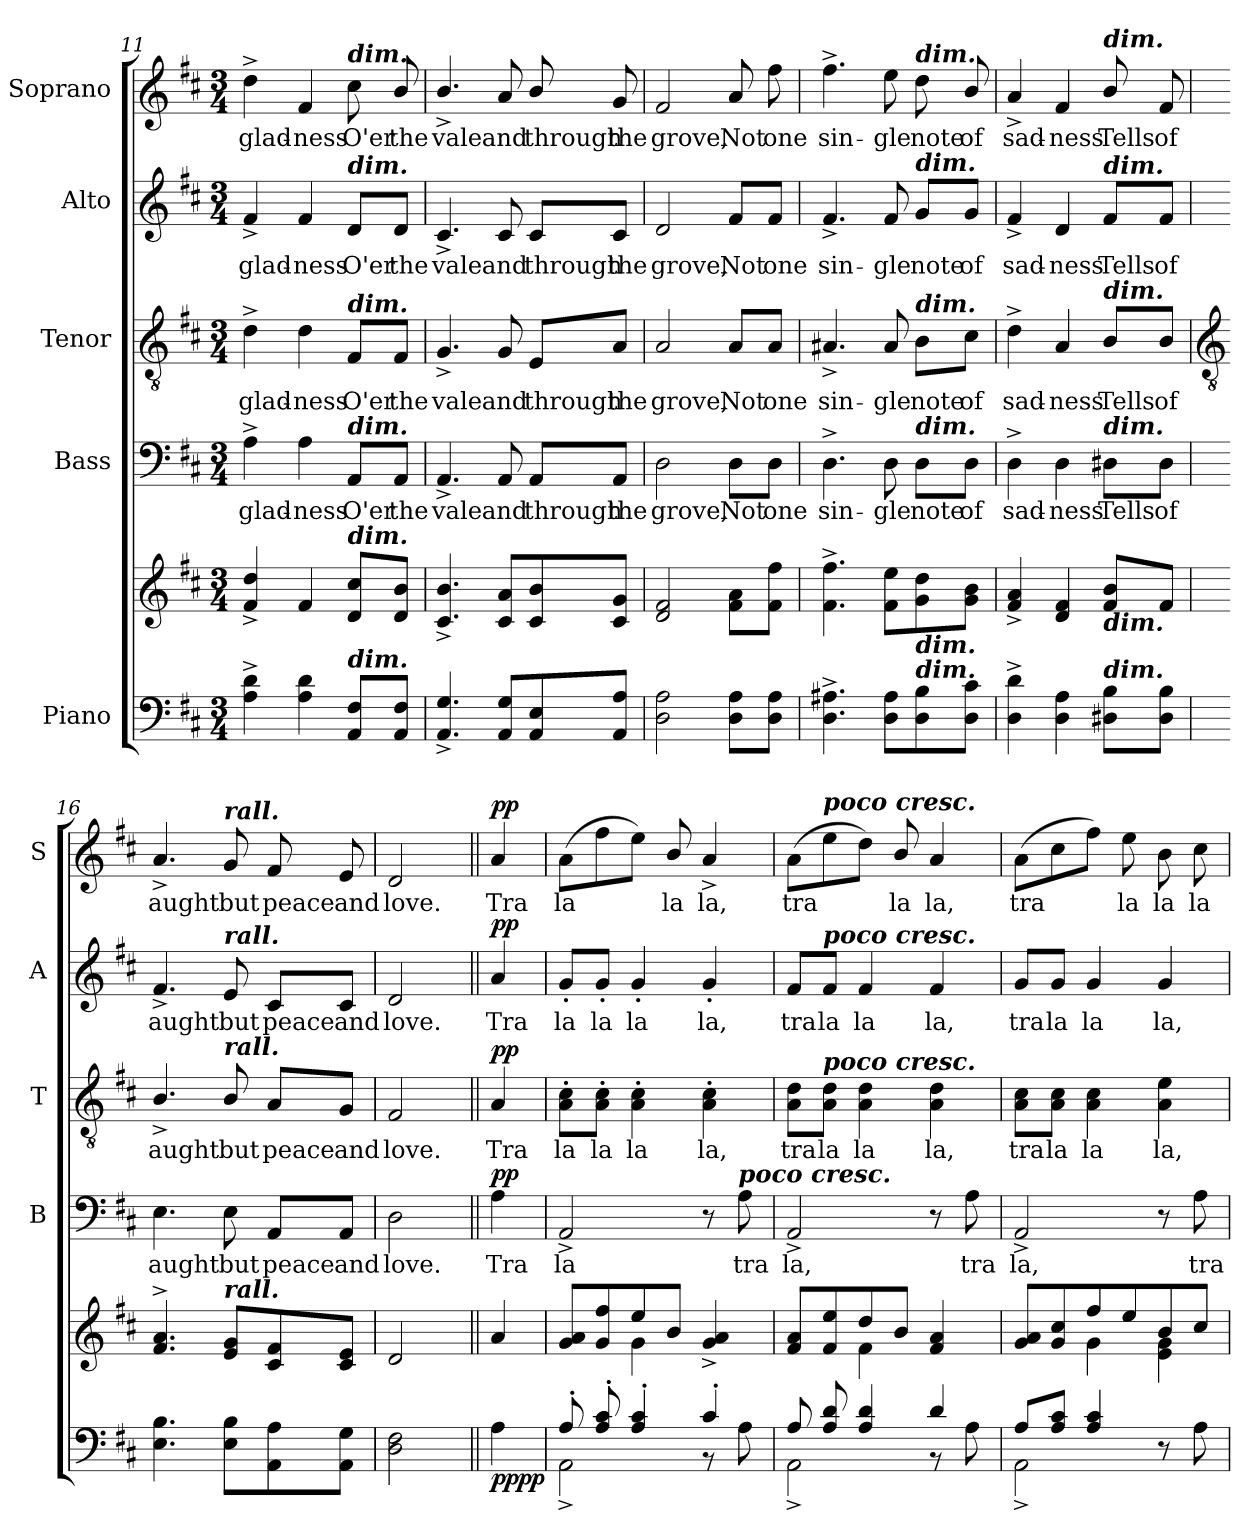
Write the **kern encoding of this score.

**kern	**kern	**dynam	**kern	**text	**dynam	**kern	**text	**dynam	**kern	**text	**dynam	**kern	**text	**dynam
*part5	*part5	*part5	*part4	*part4	*part4	*part3	*part3	*part3	*part2	*part2	*part2	*part1	*part1	*part1
*staff6	*staff5	*staff5/6	*staff4	*staff4	*staff4	*staff3	*staff3	*staff3	*staff2	*staff2	*staff2	*staff1	*staff1	*staff1
*I"Piano	*	*	*I"Bass	*	*	*I"Tenor	*	*	*I"Alto	*	*	*I"Soprano	*	*
*	*	*	*I'B	*	*	*I'T	*	*	*I'A	*	*	*I'S	*	*
!!LO:LB:g=z
*clefF4	*clefG2	*	*clefF4	*	*	*clefGv2	*	*	*clefG2	*	*	*clefG2	*	*
*k[f#c#]	*k[f#c#]	*	*k[f#c#]	*	*	*k[f#c#]	*	*	*k[f#c#]	*	*	*k[f#c#]	*	*
*D:	*D:	*	*D:	*	*	*D:	*	*	*D:	*	*	*D:	*	*
*M3/4	*M3/4	*	*M3/4	*	*	*M3/4	*	*	*M3/4	*	*	*M3/4	*	*
=11	=11	=11	=11	=11	=11	=11	=11	=11	=11	=11	=11	=11	=11	=11
!	!	!	!	!LO:LY:b	!	!	!LO:LY:b	!	!	!LO:LY:b	!	!	!LO:LY:b	!
4A^ 4d^	4f#^ 4dd^	.	4A^	glad-	.	4d^	glad-	.	4f#^	glad-	.	4dd^	glad-	.
!	!	!	!	!LO:LY:b	!	!	!LO:LY:b	!	!	!LO:LY:b	!	!	!LO:LY:b	!
4A 4d	4f#	.	4A	-ness	.	4d	-ness	.	4f#	-ness	.	4f#	-ness	.
!	!	!	!	!	!	!	!	!	!	!	!	!LO:TX:a:Bi:t=dim.	!	!
!	!	!	!	!	!	!	!	!	!LO:TX:a:Bi:t=dim.	!	!	!	!	!
!	!	!	!	!	!	!LO:TX:a:Bi:t=dim.	!	!	!	!	!	!	!	!
!	!	!	!LO:TX:a:Bi:t=dim.	!	!	!	!	!	!	!	!	!	!	!
!	!LO:TX:a:Bi:t=dim.	!	!	!	!	!	!	!	!	!	!	!	!	!
!LO:TX:a:Bi:t=dim.	!	!	!	!	!	!	!	!	!	!	!	!	!	!
!	!	!	!	!LO:LY:b	!	!	!LO:LY:b	!	!	!LO:LY:b	!	!	!LO:LY:b	!
8AA 8F#L	8d 8cc#L	.	8AA/L	O'er	.	8F#/L	O'er	.	8d/L	O'er	.	8cc#	O'er	.
!	!	!	!	!LO:LY:b	!	!	!LO:LY:b	!	!	!LO:LY:b	!	!	!LO:LY:b	!
8AA/ 8F#/J	8d/ 8b/J	.	8AA/J	the	.	8F#/J	the	.	8d/J	the	.	8b/	the	.
=12	=12	=12	=12	=12	=12	=12	=12	=12	=12	=12	=12	=12	=12	=12
!	!	!	!	!LO:LY:b	!	!	!LO:LY:b	!	!	!LO:LY:b	!	!	!LO:LY:b	!
4.AA/^ 4.G/^	4.c#/^ 4.b/^	.	4.AA^/	vale	.	4.G^/	vale	.	4.c#^/	vale	.	4.b^/	vale	.
!	!	!	!	!LO:LY:b	!	!	!LO:LY:b	!	!	!LO:LY:b	!	!	!LO:LY:b	!
8AA 8GL	8c# 8aL	.	8AA	and	.	8G	and	.	8c#	and	.	8a	and	.
!	!	!	!	!LO:LY:b	!	!	!LO:LY:b	!	!	!LO:LY:b	!	!	!LO:LY:b	!
8AA/ 8E/	8c#/ 8b/	.	8AA/L	through	.	8E/L	through	.	8c#/L	through	.	8b/	through	.
!	!	!	!	!LO:LY:b	!	!	!LO:LY:b	!	!	!LO:LY:b	!	!	!LO:LY:b	!
8AA 8AJ	8c# 8gJ	.	8AA/J	the	.	8A/J	the	.	8c#/J	the	.	8g	the	.
=13	=13	=13	=13	=13	=13	=13	=13	=13	=13	=13	=13	=13	=13	=13
!	!	!	!	!LO:LY:b	!	!	!LO:LY:b	!	!	!LO:LY:b	!	!	!LO:LY:b	!
2D 2A	2d 2f#	.	2D	grove,	.	2A	grove,	.	2d	grove,	.	2f#	grove,	.
!	!	!	!	!LO:LY:b	!	!	!LO:LY:b	!	!	!LO:LY:b	!	!	!LO:LY:b	!
8D 8AL	8f# 8aL	.	8D\L	Not	.	8A/L	Not	.	8f#/L	Not	.	8a	Not	.
!	!	!	!	!LO:LY:b	!	!	!LO:LY:b	!	!	!LO:LY:b	!	!	!LO:LY:b	!
8D 8AJ	8f# 8ff#J	.	8D\J	one	.	8A/J	one	.	8f#/J	one	.	8ff#	one	.
=14	=14	=14	=14	=14	=14	=14	=14	=14	=14	=14	=14	=14	=14	=14
!	!	!	!	!LO:LY:b	!	!	!LO:LY:b	!	!	!LO:LY:b	!	!	!LO:LY:b	!
4.D^ 4.A#X^	4.f#^ 4.ff#^	.	4.D^	sin-	.	4.A#X^	sin-	.	4.f#^	sin-	.	4.ff#^	sin-	.
!	!	!	!	!LO:LY:b	!	!	!LO:LY:b	!	!	!LO:LY:b	!	!	!LO:LY:b	!
8D 8A#L	8f# 8eeL	.	8D	-gle	.	8A#	-gle	.	8f#	-gle	.	8ee	-gle	.
!	!	!	!	!	!	!	!	!	!	!	!	!LO:TX:a:Bi:t=dim.	!	!
!	!	!	!	!	!	!	!	!	!LO:TX:a:Bi:t=dim.	!	!	!	!	!
!	!	!	!	!	!	!LO:TX:a:Bi:t=dim.	!	!	!	!	!	!	!	!
!	!	!	!LO:TX:a:Bi:t=dim.	!	!	!	!	!	!	!	!	!	!	!
!	!LO:TX:b:Bi:t=dim.	!	!	!	!	!	!	!	!	!	!	!	!	!
!LO:TX:a:Bi:t=dim.	!	!	!	!	!	!	!	!	!	!	!	!	!	!
!	!	!	!	!LO:LY:b	!	!	!LO:LY:b	!	!	!LO:LY:b	!	!	!LO:LY:b	!
8D 8B	8g 8dd	.	8D\L	note	.	8B\L	note	.	8g/L	note	.	8dd	note	.
!	!	!	!	!LO:LY:b	!	!	!LO:LY:b	!	!	!LO:LY:b	!	!	!LO:LY:b	!
8D 8c#J	8g 8bJ	.	8D\J	of	.	8c#\J	of	.	8g/J	of	.	8b/	of	.
=15	=15	=15	=15	=15	=15	=15	=15	=15	=15	=15	=15	=15	=15	=15
!	!	!	!	!LO:LY:b	!	!	!LO:LY:b	!	!	!LO:LY:b	!	!	!LO:LY:b	!
4D^ 4d^	4f#^ 4a^	.	4D^	sad-	.	4d^	sad-	.	4f#^	sad-	.	4a^	sad-	.
!	!	!	!	!LO:LY:b	!	!	!LO:LY:b	!	!	!LO:LY:b	!	!	!LO:LY:b	!
4D 4A	4d 4f#	.	4D	-ness	.	4A	-ness	.	4d	-ness	.	4f#	-ness	.
!	!	!	!	!	!	!	!	!	!	!	!	!LO:TX:a:Bi:t=dim.	!	!
!	!	!	!	!	!	!	!	!	!LO:TX:a:Bi:t=dim.	!	!	!	!	!
!	!	!	!	!	!	!LO:TX:a:Bi:t=dim.	!	!	!	!	!	!	!	!
!	!	!	!LO:TX:a:Bi:t=dim.	!	!	!	!	!	!	!	!	!	!	!
!	!LO:TX:b:Bi:t=dim.	!	!	!	!	!	!	!	!	!	!	!	!	!
!LO:TX:a:Bi:t=dim.	!	!	!	!	!	!	!	!	!	!	!	!	!	!
!	!	!	!	!LO:LY:b	!	!	!LO:LY:b	!	!	!LO:LY:b	!	!	!LO:LY:b	!
8D#X 8BL	8f# 8bL	.	8D#X\L	Tells	.	8B/L	Tells	.	8f#/L	Tells	.	8b/	Tells	.
!	!	!	!	!LO:LY:b	!	!	!LO:LY:b	!	!	!LO:LY:b	!	!	!LO:LY:b	!
8D# 8BJ	8f#J	.	8D#\J	of	.	8B/J	of	.	8f#/J	of	.	8f#/	of	.
!!LO:LB:g=z
=16	=16	=16	=16	=16	=16	=16	=16	=16	=16	=16	=16	=16	=16	=16
*	*	*	*	*	*	*clefGv2	*	*	*	*	*	*	*	*
*	*^	*	*	*	*	*	*	*	*	*	*	*	*	*
!LO:N:vis=1	!	!LO:N:vis=1	!	!	!LO:LY:b	!	!	!LO:LY:b	!	!	!LO:LY:b	!	!	!LO:LY:b	!
*^	*	*	*	*	*	*	*	*	*	*	*	*	*	*	*
2.ryy	4.E\ 4.B\	4.f#/^ 4.a/^	2.ryy	.	4.E	aught	.	4.B^/	aught	.	4.f#^	aught	.	4.a^	aught	.
!	!	!	!	!	!	!	!	!	!	!	!	!	!	!LO:TX:a:Bi:t=rall.	!	!
!	!	!	!	!	!	!	!	!	!	!	!LO:TX:a:Bi:t=rall.	!	!	!	!	!
!	!	!	!	!	!	!	!	!LO:TX:a:Bi:t=rall.	!	!	!	!	!	!	!	!
!	!	!LO:TX:a:Bi:t=rall.	!	!	!	!	!	!	!	!	!	!	!	!	!	!
!	!	!	!	!	!	!LO:LY:b	!	!	!LO:LY:b	!	!	!LO:LY:b	!	!	!LO:LY:b	!
.	8E\ 8B\L	8e/ 8g/L	.	.	8E	but	.	8B/	but	.	8e	but	.	8g	but	.
!	!	!	!	!	!	!LO:LY:b	!	!	!LO:LY:b	!	!	!LO:LY:b	!	!	!LO:LY:b	!
.	8AA\ 8A\	8c#/ 8f#/	.	.	8AA/L	peace	.	8A/L	peace	.	8c#/L	peace	.	8f#	peace	.
!	!	!	!	!	!	!LO:LY:b	!	!	!LO:LY:b	!	!	!LO:LY:b	!	!	!LO:LY:b	!
.	8AA\ 8G\J	8c#/ 8e/J	.	.	8AA/J	and	.	8G/J	and	.	8c#/J	and	.	8e	and	.
=17	=17	=17	=17	=17	=17	=17	=17	=17	=17	=17	=17	=17	=17	=17	=17	=17
!	!	!	!	!	!	!LO:LY:b	!	!	!LO:LY:b	!	!	!LO:LY:b	!	!	!LO:LY:b	!
2ryy	2D\ 2F#\	2d/	2ryy	.	2D	love.	.	2F#	love.	.	2d	love.	.	2d	love.	.
=18||	=18||	=18||	=18||	=18||	=18||	=18||	=18||	=18||	=18||	=18||	=18||	=18||	=18||	=18||	=18||	=18||
!	!	!	!	!LO:DY:b=2	!	!LO:LY:b	!	!	!LO:LY:b	!	!	!LO:LY:b	!	!	!LO:LY:b	!
!	!	!	!	!LO:DY:n=1:b	!	!	!LO:DY:b	!	!	!LO:DY:b	!	!	!LO:DY:b	!	!	!LO:DY:b
4ryy	4A\	4a/	4ryy	pp pp	4A	Tra	pp	4A	Tra	pp	4a	Tra	pp	4a	Tra	pp
=19	=19	=19	=19	=19	=19	=19	=19	=19	=19	=19	=19	=19	=19	=19	=19	=19
!	!	!	!	!	!	!LO:LY:b	!	!	!LO:LY:b	!	!	!LO:LY:b	!	!	!LO:LY:b	!
8A'/	2AA^\	8g/ 8a/L	4ryy	.	2AA^	la	.	8A'\ 8c#'\L	la	.	8g'/L	la	.	(>8aL	la	.
!	!	!	!	!	!	!	!	!	!LO:LY:b	!	!	!LO:LY:b	!	!	!	!
8A/' 8c#/'	.	8g/ 8ff#/	.	.	.	.	.	8A'\ 8c#'\J	la	.	8g'/J	la	.	8ff#	.	.
!	!	!	!	!	!	!	!	!	!LO:LY:b	!	!	!LO:LY:b	!	!	!	!
4A/' 4c#/'	.	8ee/	4g\	.	.	.	.	4A' 4c#'	la	.	4g'	la	.	8eeJ)	.	.
!	!	!	!	!	!	!	!	!	!	!	!	!	!	!	!LO:LY:b	!
.	.	8b/J	.	.	.	.	.	.	.	.	.	.	.	8b/	la	.
!	!	!	!	!	!	!	!	!	!LO:LY:b	!	!	!LO:LY:b	!	!	!LO:LY:b	!
4c#'/	8r	4g/^ 4a/^	4ryy	.	8r	.	.	4A' 4c#'	la,	.	4g'	la,	.	4a^	la,	.
!	!	!	!	!	!LO:TX:a:Bi:t=poco cresc.	!	!	!	!	!	!	!	!	!	!	!
!	!	!	!	!	!	!LO:LY:b	!	!	!	!	!	!	!	!	!	!
.	8A\	.	.	.	8A	tra	.	.	.	.	.	.	.	.	.	.
=20	=20	=20	=20	=20	=20	=20	=20	=20	=20	=20	=20	=20	=20	=20	=20	=20
!	!	!	!	!	!	!LO:LY:b	!	!	!LO:LY:b	!	!	!LO:LY:b	!	!	!LO:LY:b	!
8A/	2AA^\	8f#/ 8a/L	4ryy	.	2AA^	la,	.	8A\ 8d\L	tra	.	8f#/L	tra	.	(>8aL	tra	.
!	!	!	!	!	!	!	!	!	!	!	!	!	!	!LO:TX:a:Bi:t=poco cresc.	!	!
!	!	!	!	!	!	!	!	!	!	!	!LO:TX:a:Bi:t=poco cresc.	!	!	!	!	!
!	!	!	!	!	!	!	!	!LO:TX:a:Bi:t=poco cresc.	!	!	!	!	!	!	!	!
!	!	!	!	!	!	!	!	!	!LO:LY:b	!	!	!LO:LY:b	!	!	!	!
8A/ 8d/	.	8f#/ 8ee/	.	.	.	.	.	8A\ 8d\J	la	.	8f#/J	la	.	8ee	.	.
!	!	!	!	!	!	!	!	!	!LO:LY:b	!	!	!LO:LY:b	!	!	!	!
4A/ 4d/	.	8dd/	4f#\	.	.	.	.	4A 4d	la	.	4f#	la	.	8ddJ)	.	.
!	!	!	!	!	!	!	!	!	!	!	!	!	!	!	!LO:LY:b	!
.	.	8b/J	.	.	.	.	.	.	.	.	.	.	.	8b/	la	.
!	!	!	!	!	!	!	!	!	!LO:LY:b	!	!	!LO:LY:b	!	!	!LO:LY:b	!
4d/	8r	4f#/ 4a/	4ryy	.	8r	.	.	4A 4d	la,	.	4f#	la,	.	4a	la,	.
!	!	!	!	!	!	!LO:LY:b	!	!	!	!	!	!	!	!	!	!
.	8A\	.	.	.	8A	tra	.	.	.	.	.	.	.	.	.	.
=21	=21	=21	=21	=21	=21	=21	=21	=21	=21	=21	=21	=21	=21	=21	=21	=21
!	!	!	!	!	!	!LO:LY:b	!	!	!LO:LY:b	!	!	!LO:LY:b	!	!	!LO:LY:b	!
8A/L	2AA^\	8g/ 8a/L	4ryy	.	2AA^	la,	.	8A\ 8c#\L	tra	.	8g/L	tra	.	(>8aL	tra	.
!	!	!	!	!	!	!	!	!	!LO:LY:b	!	!	!LO:LY:b	!	!	!	!
8A/ 8c#/J	.	8g/ 8cc#/	.	.	.	.	.	8A\ 8c#\J	la	.	8g/J	la	.	8cc#	.	.
!	!	!	!	!	!	!	!	!	!LO:LY:b	!	!	!LO:LY:b	!	!	!	!
4A/ 4c#/	.	8ff#/	4g\	.	.	.	.	4A 4c#	la	.	4g	la	.	8ff#J)	.	.
!	!	!	!	!	!	!	!	!	!	!	!	!	!	!	!LO:LY:b	!
.	.	8ee/	.	.	.	.	.	.	.	.	.	.	.	8ee	la	.
!	!	!	!	!	!	!	!	!	!LO:LY:b	!	!	!LO:LY:b	!	!	!LO:LY:b	!
4ryy	8r	8b/	4e\ 4g\	.	8r	.	.	4A 4e	la,	.	4g	la,	.	8b	la	.
!	!	!	!	!	!	!LO:LY:b	!	!	!	!	!	!	!	!	!LO:LY:b	!
.	8A\	8cc#/J	.	.	8A	tra	.	.	.	.	.	.	.	8cc#	la	.
*v	*v	*	*	*	*	*	*	*	*	*	*	*	*	*	*	*
*	*v	*v	*	*	*	*	*	*	*	*	*	*	*	*	*
=	=	=	=	=	=	=	=	=	=	=	=	=	=	=
*-	*-	*-	*-	*-	*-	*-	*-	*-	*-	*-	*-	*-	*-	*-
